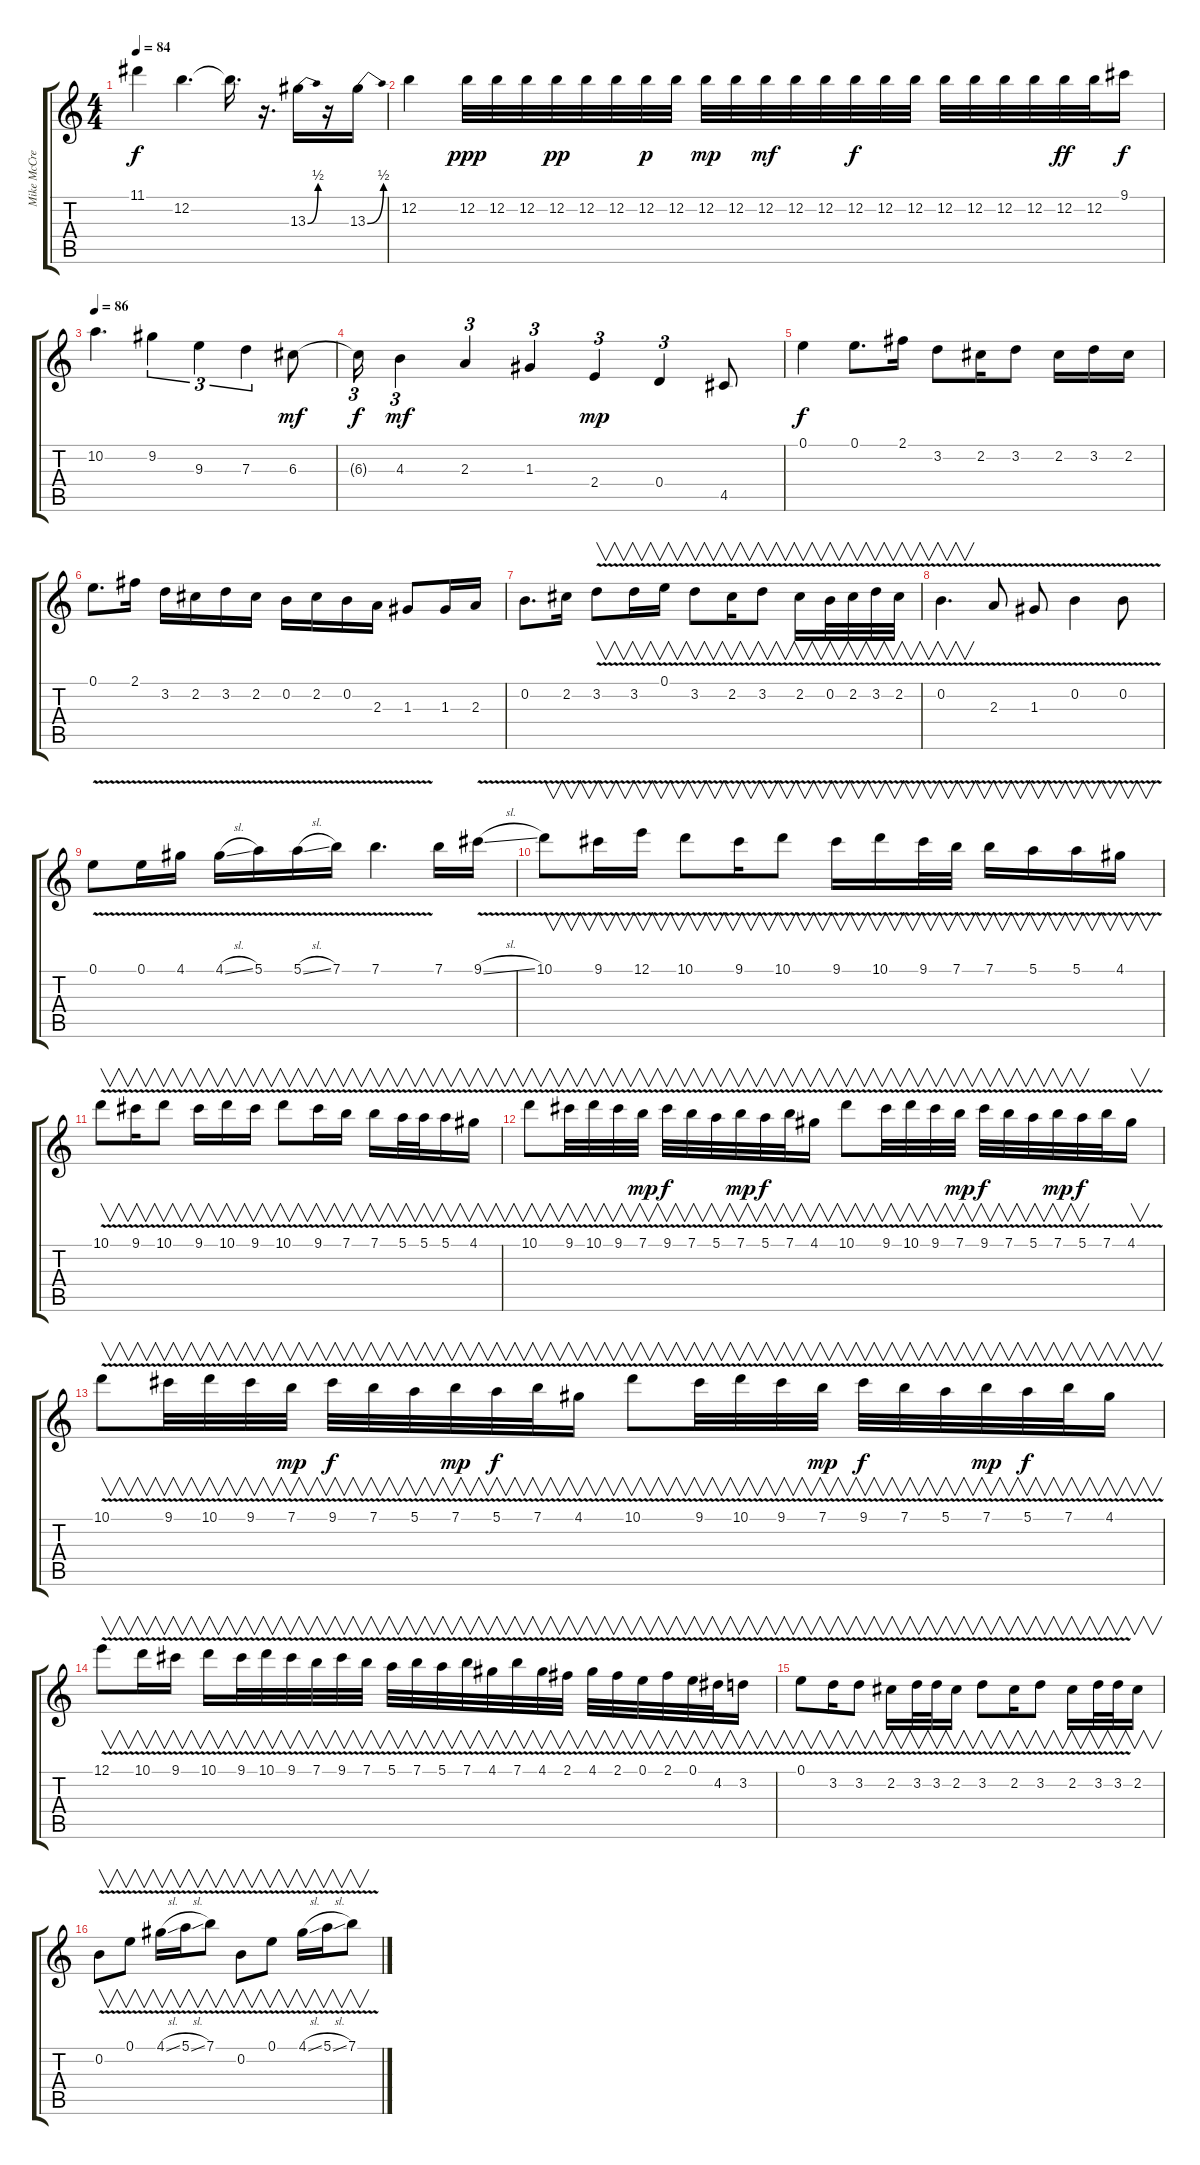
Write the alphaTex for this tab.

\track ("Mike McCready" "Mike McCre") {instrument distortionguitar}
\staff {score tabs}
\tuning (E4 B3 G3 D3 A2 E2) {hide}
\ts (4 4)
\tempo 84
\clef g2
\ks c
11.1.4{dy f} 12.2.4{d} 12.2{t}.16{d} r.16{d} 13.3{be (bend 0 0 60 2)}.16 r.16 13.3{be (bend 0 0 60 2)}.16 |
12.2.4 12.2.32{dy ppp} 12.2.32 12.2.32 12.2.32{dy pp} 12.2.32 12.2.32 12.2.32{dy p} 12.2.32 12.2.32{dy mp} 12.2.32 12.2.32{dy mf} 12.2.32 12.2.32 12.2.32{dy f} 12.2.32 12.2.32 12.2.32 12.2.32 12.2.32 12.2.32 12.2.32{dy ff} 12.2.32 9.1.16{dy f} |
\tempo 86
10.2.4{d} 9.2.4{tu (3 2)} 9.3.4{tu (3 2)} 7.3.4{tu (3 2)} 6.3.8{dy mf} |
6.3{t}.16{tu (3 2) dy f} 4.3.4{tu (3 2) dy mf} 2.3.4{tu (3 2)} 1.3.4{tu (3 2)} 2.4.4{tu (3 2) dy mp} 0.4.4{tu (3 2)} 4.5.8 |
0.1.4{dy f} 0.1.8{d} 2.1.16 3.2.8 2.2.16 3.2.8 2.2.16 3.2.16 2.2.16 |
0.1.8{d} 2.1.16 3.2.16 2.2.16 3.2.16 2.2.16 0.2.16 2.2.16 0.2.16 2.3.16 1.3.8 1.3.16 2.3.16 |
0.2.8{d} 2.2.16 3.2{v}.8{v} 3.2{v}.16{v} 0.1{v}.16{v} 3.2{v}.8{v} 2.2{v}.16{v} 3.2{v}.8{v} 2.2{v}.16{v} 0.2{v}.32{v} 2.2{v}.32{v} 3.2{v}.32{v} 2.2{v}.32{v} |
0.2{v}.4{v d} 2.3{v}.8 1.3{v}.8 0.2{v}.4 0.2{v}.8 |
0.1{v}.8 0.1{v}.16 4.1{v}.16 4.1{v sl}.16 5.1{v}.16 5.1{v sl}.16 7.1{v}.16 7.1{v}.4{d} 7.1.16 9.1{v sl}.16 |
10.1{v}.8{v} 9.1{v}.16{v} 12.1{v}.16{v} 10.1{v}.8{v} 9.1{v}.16{v} 10.1{v}.8{v} 9.1{v}.16{v} 10.1{v}.16{v} 9.1{v}.32{v} 7.1{v}.32{v} 7.1{v}.16{v} 5.1{v}.16{v} 5.1{v}.16{v} 4.1{v}.16{v} |
10.1{v}.8{v} 9.1{v}.16{v} 10.1{v}.8{v} 9.1{v}.16{v} 10.1{v}.16{v} 9.1{v}.16{v} 10.1{v}.8{v} 9.1{v}.16{v} 7.1{v}.16{v} 7.1{v}.16{v} 5.1{v}.32{v} 5.1{v}.32{v} 5.1{v}.16{v} 4.1{v}.16{v} |
10.1{v}.8{v} 9.1{v}.32{v} 10.1{v}.32{v} 9.1{v}.32{v} 7.1{v}.32{v dy mp} 9.1{v}.32{v dy f} 7.1{v}.32{v} 5.1{v}.32{v} 7.1{v}.32{v dy mp} 5.1{v}.32{v dy f} 7.1{v}.32{v} 4.1{v}.16{v} 10.1{v}.8{v} 9.1{v}.32{v} 10.1{v}.32{v} 9.1{v}.32{v} 7.1{v}.32{v dy mp} 9.1{v}.32{v dy f} 7.1{v}.32{v} 5.1{v}.32{v} 7.1{v}.32{v dy mp} 5.1{v}.32{v dy f} 7.1{v}.32 4.1{v}.16{v} |
10.1{v}.8{v} 9.1{v}.32{v} 10.1{v}.32{v} 9.1{v}.32{v} 7.1{v}.32{v dy mp} 9.1{v}.32{v dy f} 7.1{v}.32{v} 5.1{v}.32{v} 7.1{v}.32{v dy mp} 5.1{v}.32{v dy f} 7.1{v}.32{v} 4.1{v}.16{v} 10.1{v}.8{v} 9.1{v}.32{v} 10.1{v}.32{v} 9.1{v}.32{v} 7.1{v}.32{v dy mp} 9.1{v}.32{v dy f} 7.1{v}.32{v} 5.1{v}.32{v} 7.1{v}.32{v dy mp} 5.1{v}.32{v dy f} 7.1{v}.32{v} 4.1{v}.16{v} |
12.1{v}.8{v volume 15} 10.1{v}.16{v} 9.1{v}.16{v} 10.1{v}.16{v} 9.1{v}.32{v} 10.1{v}.32{v} 9.1{v}.32{v} 7.1{v}.32{v} 9.1{v}.32{v} 7.1{v}.32{v} 5.1{v}.32{v} 7.1{v}.32{v} 5.1{v}.32{v} 7.1{v}.32{v} 4.1{v}.32{v} 7.1{v}.32{v} 4.1{v}.32{v} 2.1{v}.32{v} 4.1{v}.32{v} 2.1{v}.32{v} 0.1{v}.32{v} 2.1{v}.32{v} 0.1{v}.32{v} 4.2{v}.32{v} 3.2{v}.16{v} |
0.1{v}.8{v} 3.2{v}.16{v} 3.2{v}.8{v} 2.2{v}.16{v} 3.2{v}.32{v} 3.2{v}.32{v} 2.2{v}.16{v} 3.2{v}.8{v} 2.2{v}.16{v} 3.2{v}.8{v} 2.2{v}.16{v} 3.2{v}.32{v} 3.2{v}.32{v} 2.2.16{v} |
0.2{v}.8{v} 0.1{v}.8{v} 4.1{v sl}.16{v} 5.1{v sl}.16{v} 7.1{v}.8{v} 0.2{v}.8{v} 0.1{v}.8{v} 4.1{v sl}.16{v} 5.1{v sl}.16{v} 7.1{v}.8{v}
